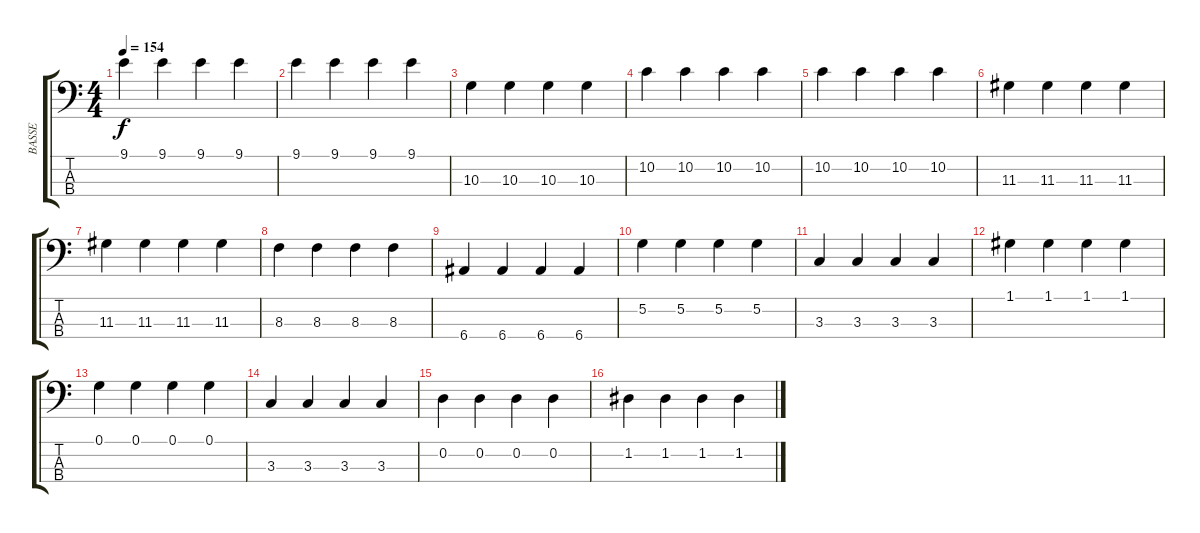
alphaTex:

\track ("BASSE" "BASSE") {instrument electricbasspick}
\staff {score tabs}
\tuning (G2 D2 A1 E1) {hide}
\ts (4 4)
\tempo 154
\clef f4
\ks c
9.1.4{dy f} 9.1.4 9.1.4 9.1.4 |
9.1.4 9.1.4 9.1.4 9.1.4 |
10.3.4 10.3.4 10.3.4 10.3.4 |
10.2.4 10.2.4 10.2.4 10.2.4 |
10.2.4 10.2.4 10.2.4 10.2.4 |
11.3.4 11.3.4 11.3.4 11.3.4 |
11.3.4 11.3.4 11.3.4 11.3.4 |
8.3.4 8.3.4 8.3.4 8.3.4 |
6.4.4 6.4.4 6.4.4 6.4.4 |
5.2.4 5.2.4 5.2.4 5.2.4 |
3.3.4 3.3.4 3.3.4 3.3.4 |
1.1.4 1.1.4 1.1.4 1.1.4 |
0.1.4 0.1.4 0.1.4 0.1.4 |
3.3.4 3.3.4 3.3.4 3.3.4 |
0.2.4 0.2.4 0.2.4 0.2.4 |
1.2.4 1.2.4 1.2.4 1.2.4
